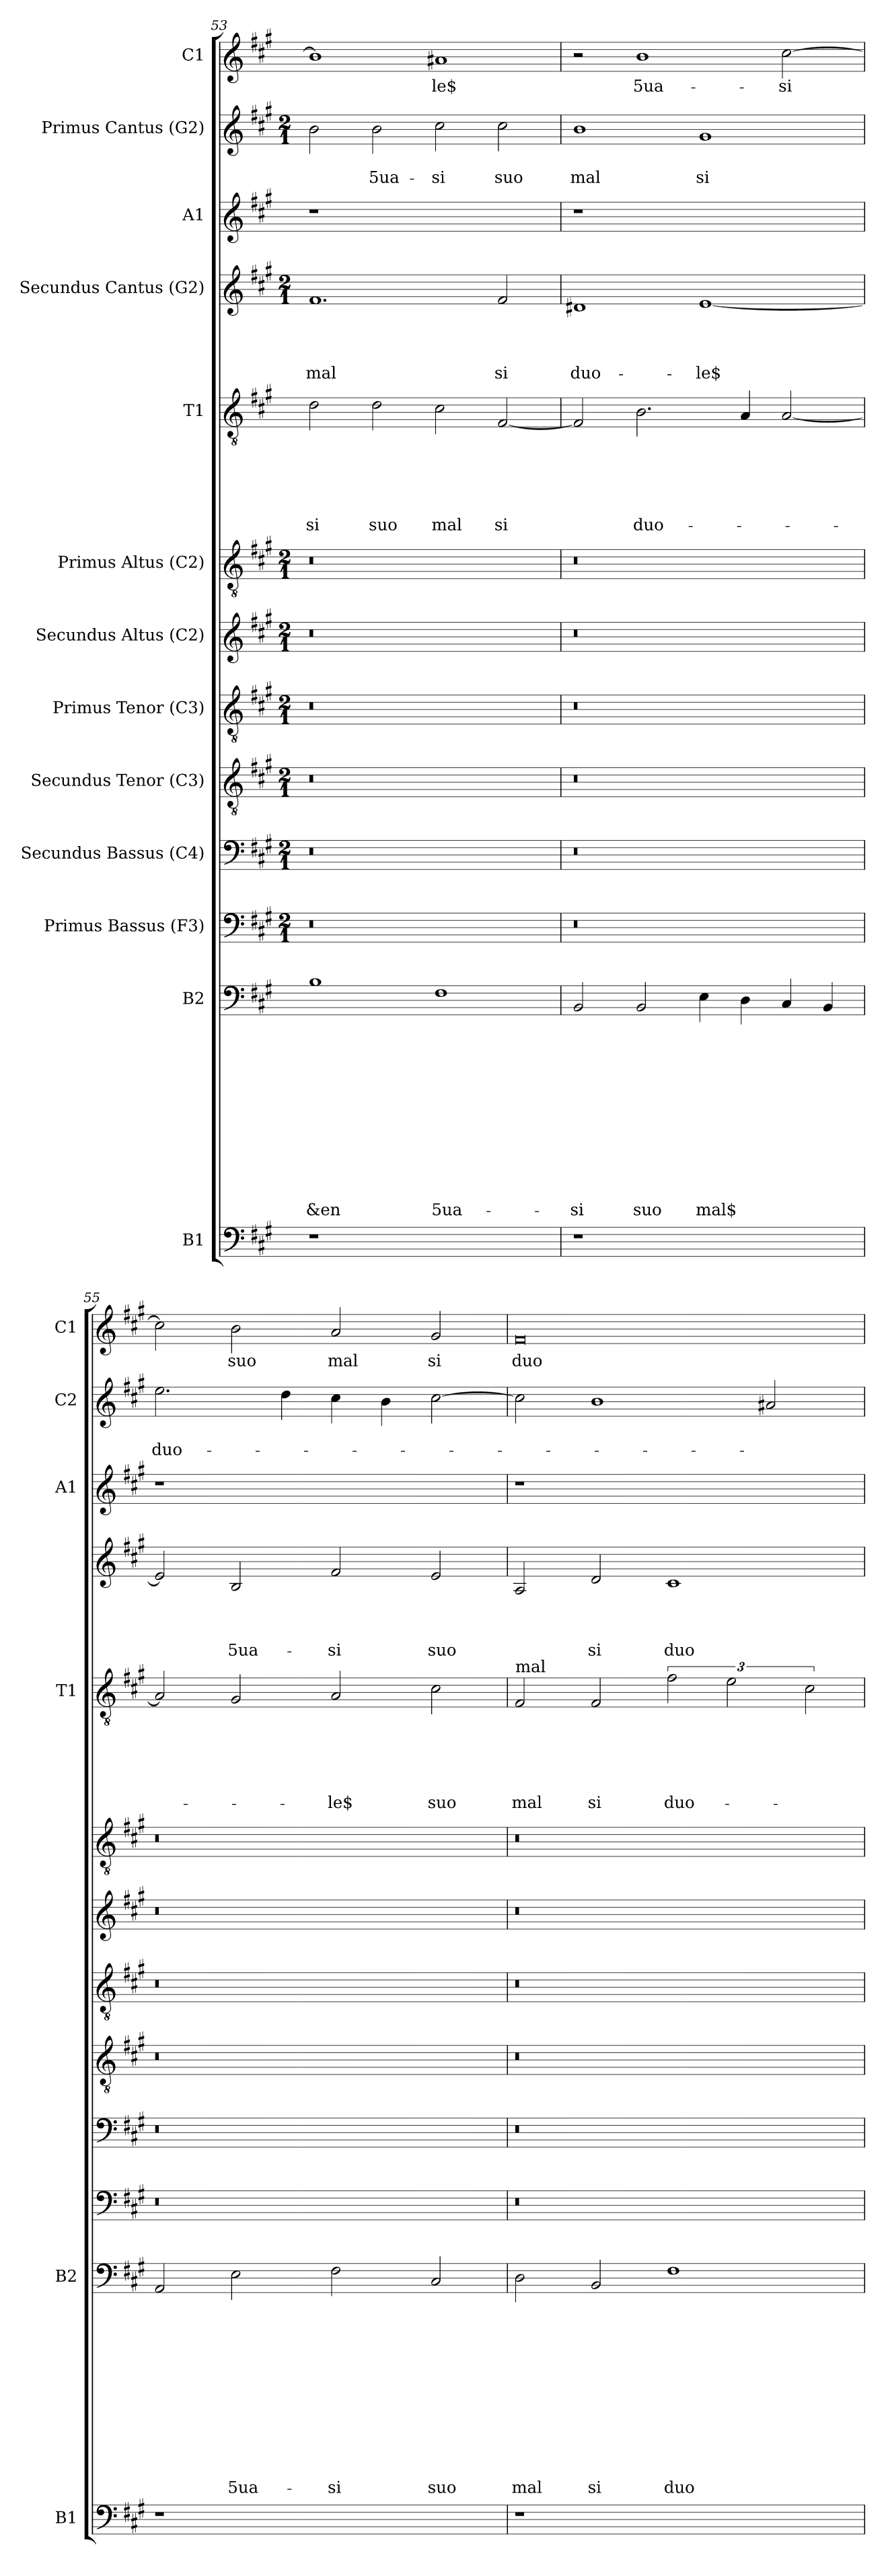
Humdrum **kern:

**kern	**kern	**text	**text	**text	**text	**text	**text	**text	**text	**text	**text	**text	**text	**kern	**kern	**kern	**kern	**kern	**kern	**kern	**text	**text	**text	**text	**text	**text	**kern	**text	**text	**text	**text	**kern	**kern	**text	**text	**kern	**text
*part13	*part12	*part12	*part12	*part12	*part12	*part12	*part12	*part12	*part12	*part12	*part12	*part12	*part12	*part11	*part10	*part9	*part8	*part7	*part6	*part5	*part5	*part5	*part5	*part5	*part5	*part5	*part4	*part4	*part4	*part4	*part4	*part3	*part2	*part2	*part2	*part1	*part1
*staff13	*staff12	*staff12	*staff12	*staff12	*staff12	*staff12	*staff12	*staff12	*staff12	*staff12	*staff12	*staff12	*staff12	*staff11	*staff10	*staff9	*staff8	*staff7	*staff6	*staff5	*staff5	*staff5	*staff5	*staff5	*staff5	*staff5	*staff4	*staff4	*staff4	*staff4	*staff4	*staff3	*staff2	*staff2	*staff2	*staff1	*staff1
*I"B1	*I"B2	*	*	*	*	*	*	*	*	*	*	*	*	*I"Primus Bassus (F3)	*I"Secundus Bassus (C4)	*I"Secundus Tenor (C3)	*I"Primus Tenor (C3)	*I"Secundus Altus (C2)	*I"Primus Altus (C2)	*I"T1	*	*	*	*	*	*	*I"Secundus Cantus (G2)	*	*	*	*	*I"A1	*I"Primus Cantus (G2)	*	*	*I"C1	*
*I'B1	*I'B2	*	*	*	*	*	*	*	*	*	*	*	*	*	*	*	*	*	*	*I'T1	*	*	*	*	*	*	*	*	*	*	*	*I'A1	*I'C2	*	*	*I'C1	*
*clefF4	*clefF4	*	*	*	*	*	*	*	*	*	*	*	*	*clefF4	*clefF4	*clefGv2	*clefGv2	*clefG2	*clefGv2	*clefGv2	*	*	*	*	*	*	*clefG2	*	*	*	*	*clefG2	*clefG2	*	*	*clefG2	*
*	*	*	*	*	*	*	*	*	*	*	*	*	*	*	*ITrd7c12	*	*	*	*	*	*	*	*	*	*	*	*	*	*	*	*	*	*	*	*	*	*
*k[f#c#g#]	*k[f#c#g#]	*	*	*	*	*	*	*	*	*	*	*	*	*k[f#c#g#]	*k[f#c#g#]	*k[f#c#g#]	*k[f#c#g#]	*k[f#c#g#]	*k[f#c#g#]	*k[f#c#g#]	*	*	*	*	*	*	*k[f#c#g#]	*	*	*	*	*k[f#c#g#]	*k[f#c#g#]	*	*	*k[f#c#g#]	*
*A:	*A:	*	*	*	*	*	*	*	*	*	*	*	*	*A:	*A:	*A:	*A:	*A:	*A:	*A:	*	*	*	*	*	*	*A:	*	*	*	*	*A:	*A:	*	*	*A:	*
*	*	*	*	*	*	*	*	*	*	*	*	*	*	*M2/1	*M2/1	*M2/1	*M2/1	*M2/1	*M2/1	*	*	*	*	*	*	*	*M2/1	*	*	*	*	*	*M2/1	*	*	*	*
=53	=53	=53	=53	=53	=53	=53	=53	=53	=53	=53	=53	=53	=53	=53	=53	=53	=53	=53	=53	=53	=53	=53	=53	=53	=53	=53	=53	=53	=53	=53	=53	=53	=53	=53	=53	=53	=53
!	!	!	!	!	!	!	!	!	!	!	!	!	!LO:LY:b	!	!	!	!	!	!	!	!	!	!	!	!	!LO:LY:b	!	!	!	!	!LO:LY:b	!	!	!	!	!	!
1r	1B	.	.	.	.	.	.	.	.	.	.	.	&en	0r	0r	0r	0r	0r	0r	2d\	.	.	.	.	.	-si	1.f#	.	.	.	mal	1r	2b\	.	.	1b]	.
!	!	!	!	!	!	!	!	!	!	!	!	!	!	!	!	!	!	!	!	!	!	!	!	!	!	!LO:LY:b	!	!	!	!	!	!	!	!	!LO:LY:b	!	!
.	.	.	.	.	.	.	.	.	.	.	.	.	.	.	.	.	.	.	.	2d\	.	.	.	.	.	suo	.	.	.	.	.	.	2b\	.	5ua-	.	.
!	!	!	!	!	!	!	!	!	!	!	!	!	!LO:LY:b	!	!	!	!	!	!	!	!	!	!	!	!	!LO:LY:b	!	!	!	!	!	!	!	!	!LO:LY:b	!	!LO:LY:b
1ryy	1F#	.	.	.	.	.	.	.	.	.	.	.	5ua-	.	.	.	.	.	.	2c#\	.	.	.	.	.	mal	.	.	.	.	.	1ryy	2cc#\	.	-si	1a#X	-le$
!	!	!	!	!	!	!	!	!	!	!	!	!	!	!	!	!	!	!	!	!	!	!	!	!	!	!LO:LY:b	!	!	!	!	!LO:LY:b	!	!	!	!LO:LY:b	!	!
.	.	.	.	.	.	.	.	.	.	.	.	.	.	.	.	.	.	.	.	[<2F#/	.	.	.	.	.	si	2f#/	.	.	.	si	.	2cc#\	.	suo	.	.
=54	=54	=54	=54	=54	=54	=54	=54	=54	=54	=54	=54	=54	=54	=54	=54	=54	=54	=54	=54	=54	=54	=54	=54	=54	=54	=54	=54	=54	=54	=54	=54	=54	=54	=54	=54	=54	=54
!	!	!	!	!	!	!	!	!	!	!	!	!	!LO:LY:b	!	!	!	!	!	!	!	!	!	!	!	!	!	!	!	!	!	!LO:LY:b	!	!	!	!LO:LY:b	!	!
1r	2BB/	.	.	.	.	.	.	.	.	.	.	.	-si	0r	0r	0r	0r	0r	0r	2F#/]	.	.	.	.	.	.	1d#X	.	.	.	duo-	1r	1b	.	mal	2r	.
!	!	!	!	!	!	!	!	!	!	!	!	!	!LO:LY:b	!	!	!	!	!	!	!	!	!	!	!	!	!LO:LY:b	!	!	!	!	!	!	!	!	!	!	!LO:LY:b
.	2BB/	.	.	.	.	.	.	.	.	.	.	.	suo	.	.	.	.	.	.	2.B\	.	.	.	.	.	duo-	.	.	.	.	.	.	.	.	.	1b	5ua-
!	!	!	!	!	!	!	!	!	!	!	!	!	!LO:LY:b	!	!	!	!	!	!	!	!	!	!	!	!	!	!	!	!	!	!LO:LY:b	!	!	!	!LO:LY:b	!	!
1ryy	4E\	.	.	.	.	.	.	.	.	.	.	.	mal$	.	.	.	.	.	.	.	.	.	.	.	.	.	[<1e	.	.	.	-le$	1ryy	1g#	.	si	.	.
.	4D\	.	.	.	.	.	.	.	.	.	.	.	.	.	.	.	.	.	.	4A/	.	.	.	.	.	.	.	.	.	.	.	.	.	.	.	.	.
!	!	!	!	!	!	!	!	!	!	!	!	!	!	!	!	!	!	!	!	!	!	!	!	!	!	!	!	!	!	!	!	!	!	!	!	!	!LO:LY:b
.	4C#/	.	.	.	.	.	.	.	.	.	.	.	.	.	.	.	.	.	.	[<2A/	.	.	.	.	.	.	.	.	.	.	.	.	.	.	.	[>2cc#\	-si
.	4BB/	.	.	.	.	.	.	.	.	.	.	.	.	.	.	.	.	.	.	.	.	.	.	.	.	.	.	.	.	.	.	.	.	.	.	.	.
=55	=55	=55	=55	=55	=55	=55	=55	=55	=55	=55	=55	=55	=55	=55	=55	=55	=55	=55	=55	=55	=55	=55	=55	=55	=55	=55	=55	=55	=55	=55	=55	=55	=55	=55	=55	=55	=55
!	!	!	!	!	!	!	!	!	!	!	!	!	!	!	!	!	!	!	!	!	!	!	!	!	!	!	!	!	!	!	!	!	!	!	!LO:LY:b	!	!
1r	2AA/	.	.	.	.	.	.	.	.	.	.	.	.	0r	0r	0r	0r	0r	0r	2A/]	.	.	.	.	.	.	2e/]	.	.	.	.	1r	2.ee\	.	duo-	2cc#\]	.
!	!	!	!	!	!	!	!	!	!	!	!	!	!LO:LY:b	!	!	!	!	!	!	!	!	!	!	!	!	!	!	!	!	!	!LO:LY:b	!	!	!	!	!	!LO:LY:b
.	2E\	.	.	.	.	.	.	.	.	.	.	.	5ua-	.	.	.	.	.	.	2G#/	.	.	.	.	.	.	2B/	.	.	.	5ua-	.	.	.	.	2b\	suo
.	.	.	.	.	.	.	.	.	.	.	.	.	.	.	.	.	.	.	.	.	.	.	.	.	.	.	.	.	.	.	.	.	4dd\	.	.	.	.
!	!	!	!	!	!	!	!	!	!	!	!	!	!LO:LY:b	!	!	!	!	!	!	!	!	!	!	!	!	!LO:LY:b	!	!	!	!	!LO:LY:b	!	!	!	!	!	!LO:LY:b
1ryy	2F#\	.	.	.	.	.	.	.	.	.	.	.	-si	.	.	.	.	.	.	2A/	.	.	.	.	.	-le$	2f#/	.	.	.	-si	1ryy	4cc#\	.	.	2a/	mal
.	.	.	.	.	.	.	.	.	.	.	.	.	.	.	.	.	.	.	.	.	.	.	.	.	.	.	.	.	.	.	.	.	4b\	.	.	.	.
!	!	!	!	!	!	!	!	!	!	!	!	!	!LO:LY:b	!	!	!	!	!	!	!	!	!	!	!	!	!LO:LY:b	!	!	!	!	!LO:LY:b	!	!	!	!	!	!LO:LY:b
.	2C#/	.	.	.	.	.	.	.	.	.	.	.	suo	.	.	.	.	.	.	2c#\	.	.	.	.	.	suo	2e/	.	.	.	suo	.	[>2cc#\	.	.	2g#/	si
=56	=56	=56	=56	=56	=56	=56	=56	=56	=56	=56	=56	=56	=56	=56	=56	=56	=56	=56	=56	=56	=56	=56	=56	=56	=56	=56	=56	=56	=56	=56	=56	=56	=56	=56	=56	=56	=56
!	!	!	!	!	!	!	!	!	!	!	!	!	!	!	!	!	!	!	!	!LO:TX:a:t=mal	!	!	!	!	!	!	!	!	!	!	!	!	!	!	!	!	!
!	!	!	!	!	!	!	!	!	!	!	!	!	!LO:LY:b	!	!	!	!	!	!	!	!	!	!	!	!	!LO:LY:b	!	!	!	!	!	!	!	!	!	!	!LO:LY:b
1r	2D\	.	.	.	.	.	.	.	.	.	.	.	mal	0r	0r	0r	0r	0r	0r	2F#/	.	.	.	.	.	mal	2A/	.	.	.	.	1r	2cc#\]	.	.	0f#	duo-
!	!	!	!	!	!	!	!	!	!	!	!	!	!LO:LY:b	!	!	!	!	!	!	!	!	!	!	!	!	!LO:LY:b	!	!	!	!	!LO:LY:b	!	!	!	!	!	!
.	2BB/	.	.	.	.	.	.	.	.	.	.	.	si	.	.	.	.	.	.	2F#/	.	.	.	.	.	si	2d/	.	.	.	si	.	1b	.	.	.	.
!	!	!	!	!	!	!	!	!	!	!	!	!	!LO:LY:b	!	!	!	!	!	!	!	!	!	!	!	!	!LO:LY:b	!	!	!	!	!LO:LY:b	!	!	!	!	!	!
1ryy	1F#	.	.	.	.	.	.	.	.	.	.	.	duo-	.	.	.	.	.	.	3f#\	.	.	.	.	.	duo-	1c#	.	.	.	duo-	1ryy	.	.	.	.	.
.	.	.	.	.	.	.	.	.	.	.	.	.	.	.	.	.	.	.	.	3e\	.	.	.	.	.	.	.	.	.	.	.	.	.	.	.	.	.
.	.	.	.	.	.	.	.	.	.	.	.	.	.	.	.	.	.	.	.	.	.	.	.	.	.	.	.	.	.	.	.	.	2a#/	.	.	.	.
.	.	.	.	.	.	.	.	.	.	.	.	.	.	.	.	.	.	.	.	3c#\	.	.	.	.	.	.	.	.	.	.	.	.	.	.	.	.	.
=	=	=	=	=	=	=	=	=	=	=	=	=	=	=	=	=	=	=	=	=	=	=	=	=	=	=	=	=	=	=	=	=	=	=	=	=	=
*-	*-	*-	*-	*-	*-	*-	*-	*-	*-	*-	*-	*-	*-	*-	*-	*-	*-	*-	*-	*-	*-	*-	*-	*-	*-	*-	*-	*-	*-	*-	*-	*-	*-	*-	*-	*-	*-
